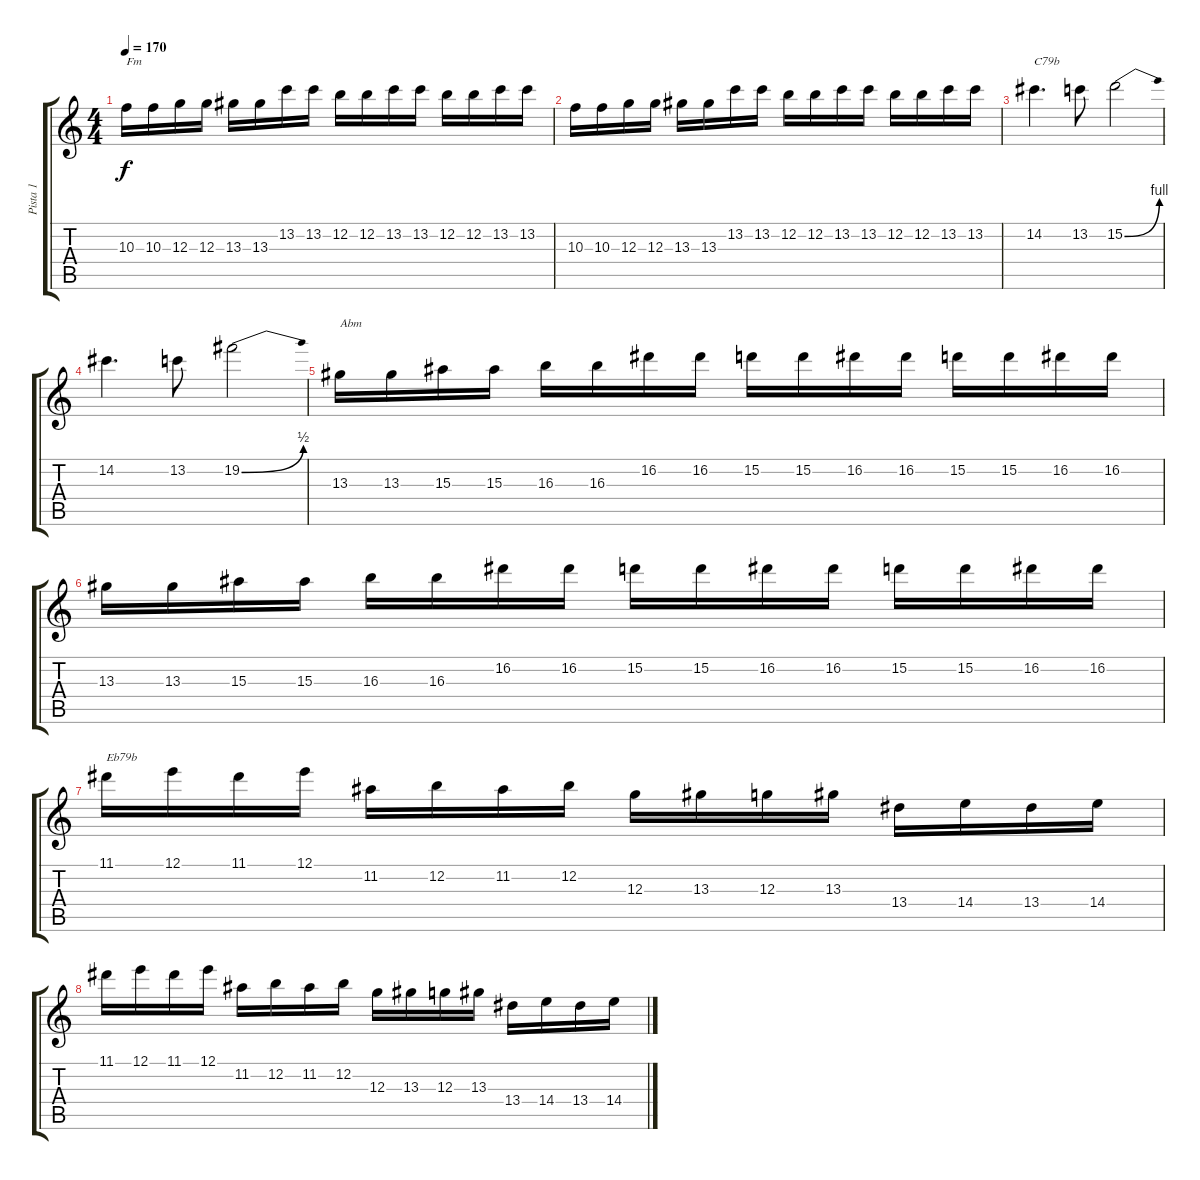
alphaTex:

\track ("Pista 1" "Pista 1") {instrument distortionguitar}
\staff {score tabs}
\tuning (E4 B3 G3 D3 A2 E2) {hide}
\ts (4 4)
\tempo 170
\clef g2
\ks c
10.3.16{txt "Fm" dy f} 10.3.16 12.3.16 12.3.16 13.3.16 13.3.16 13.2.16 13.2.16 12.2.16 12.2.16 13.2.16 13.2.16 12.2.16 12.2.16 13.2.16 13.2.16 |
10.3.16 10.3.16 12.3.16 12.3.16 13.3.16 13.3.16 13.2.16 13.2.16 12.2.16 12.2.16 13.2.16 13.2.16 12.2.16 12.2.16 13.2.16 13.2.16 |
14.2.4{d txt "C79b"} 13.2.8 15.2{be (bend 0 0 60 4)}.2 |
14.2.4{d} 13.2.8 19.2{be (bend 0 0 60 2)}.2 |
13.3.16{txt "Abm"} 13.3.16 15.3.16 15.3.16 16.3.16 16.3.16 16.2.16 16.2.16 15.2.16 15.2.16 16.2.16 16.2.16 15.2.16 15.2.16 16.2.16 16.2.16 |
13.3.16 13.3.16 15.3.16 15.3.16 16.3.16 16.3.16 16.2.16 16.2.16 15.2.16 15.2.16 16.2.16 16.2.16 15.2.16 15.2.16 16.2.16 16.2.16 |
11.1.16{txt "Eb79b"} 12.1.16 11.1.16 12.1.16 11.2.16 12.2.16 11.2.16 12.2.16 12.3.16 13.3.16 12.3.16 13.3.16 13.4.16 14.4.16 13.4.16 14.4.16 |
11.1.16 12.1.16 11.1.16 12.1.16 11.2.16 12.2.16 11.2.16 12.2.16 12.3.16 13.3.16 12.3.16 13.3.16 13.4.16 14.4.16 13.4.16 14.4.16
